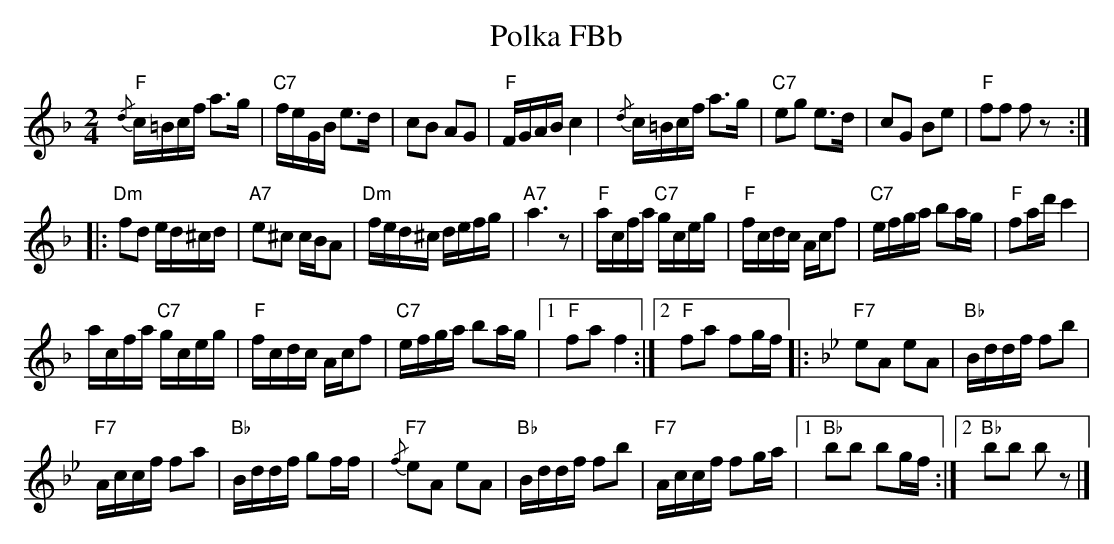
X:1
T: Polka FBb
M:2/4
L:1/16
K:F
"F"{/d}c=Bcf a3g | "C7"feGB e3d | c2B2 A2G2 | "F"FGAB c4 | {/d}c=Bcf a3g | "C7"e2g2 e3d | c2G2 B2e2 | "F"f2f2 f2z2 ::
"Dm"f2d2 ed^cd | "A7"e2^c2 cBA2 | "Dm"fed^c defg | "A7"a6z2 | "F"acfa "C7"gceg | "F"fcdc Acf2 | "C7"efga b2ag | "F"f2ad' c'4 |
acfa "C7"gceg | "F"fcdc Acf2 | "C7"efga b2ag |1 "F"f2a2f4 :|2 "F"f2a2 f2gf |: [K:Bb] "F7"e2A2 e2A2 | "Bb"Bddf f2b2 |
"F7"Accf f2a2 | "Bb"Bddf g2ff | "F7"{/f}e2A2 e2A2 | "Bb"Bddf f2b2 | "F7"Accf f2ga |1 "Bb"b2b2 b2gf :|2 "Bb"b2b2 b2z2 |]
